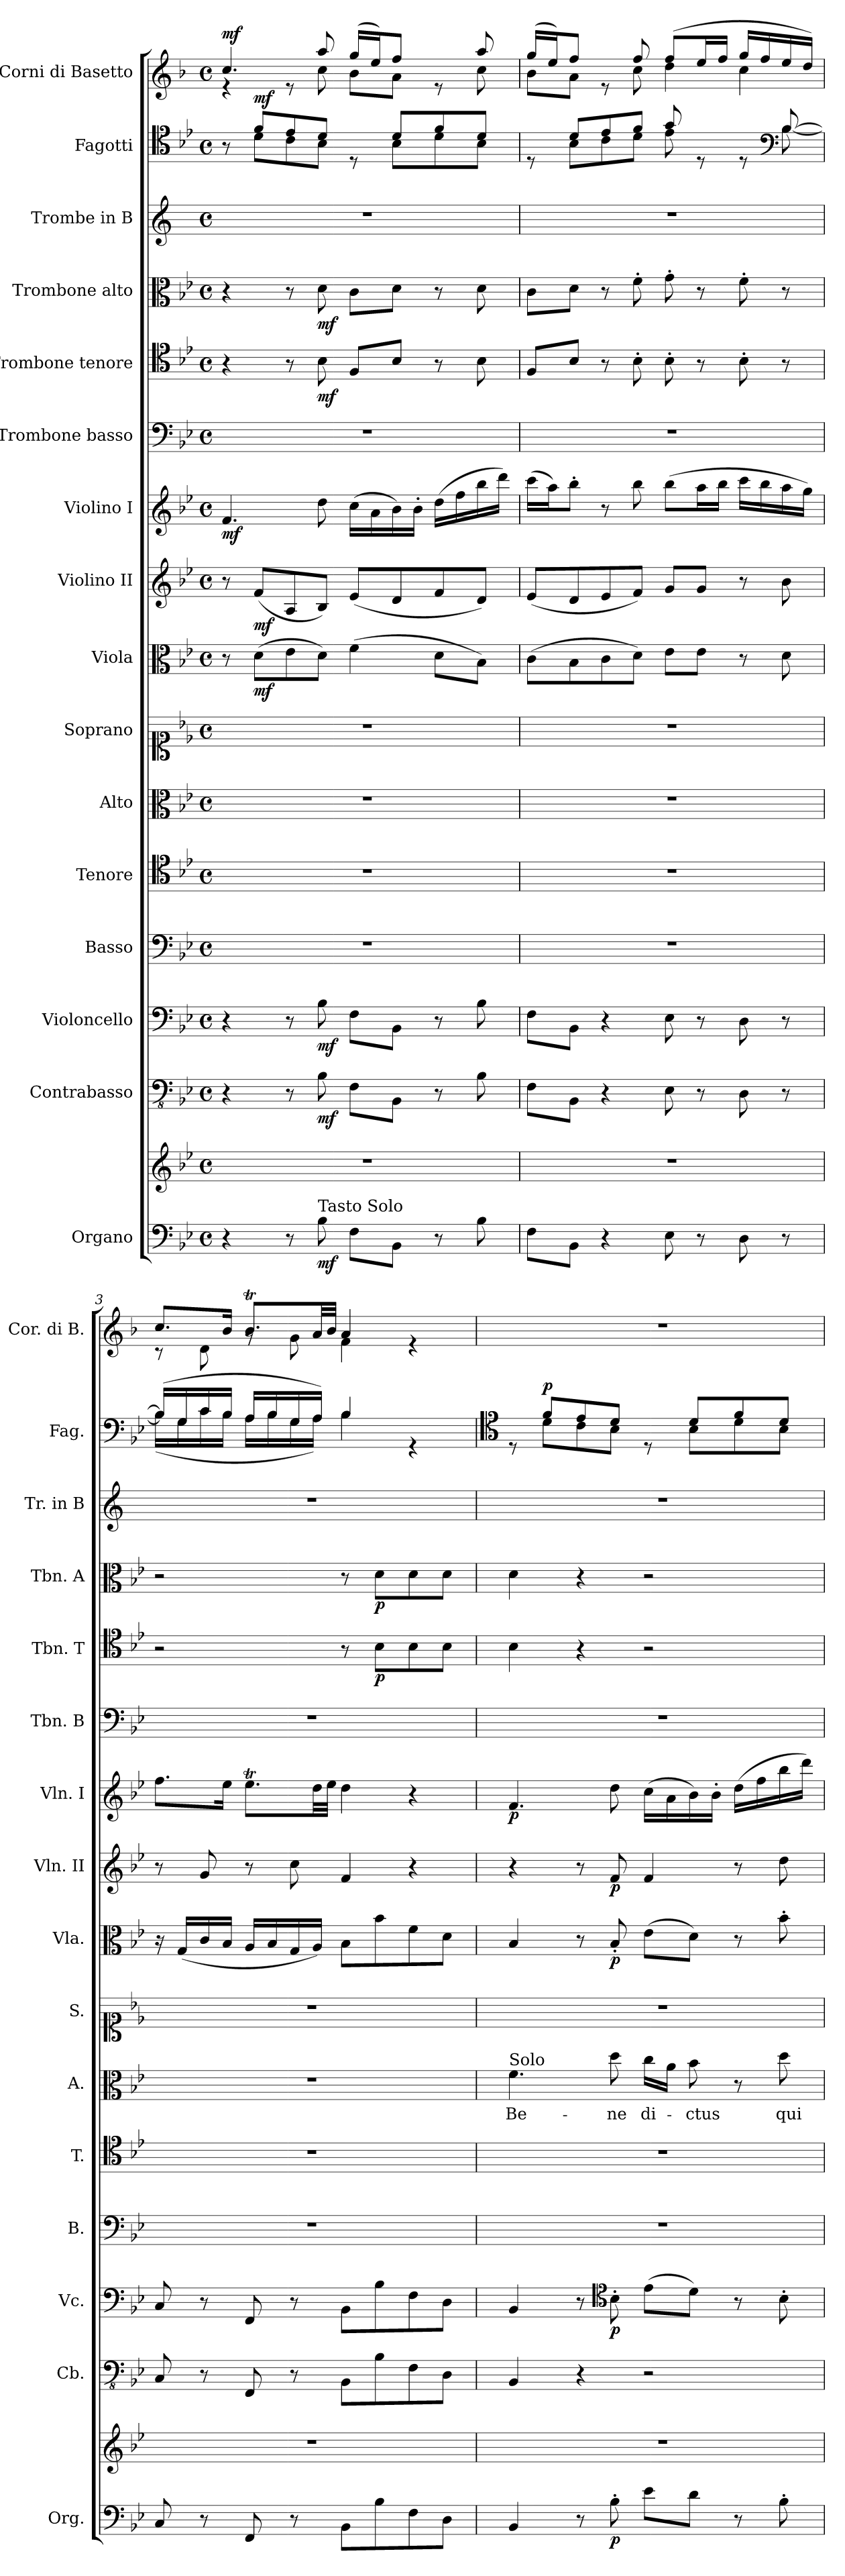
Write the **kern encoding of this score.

**kern	**kern	**dynam	**kern	**dynam	**kern	**dynam	**kern	**kern	**kern	**text	**dynam	**kern	**kern	**dynam	**kern	**dynam	**kern	**dynam	**kern	**kern	**dynam	**kern	**dynam	**kern	**kern	**text	**dynam	**kern	**text	**text	**dynam
*part16	*part16	*part16	*part15	*part15	*part14	*part14	*part13	*part12	*part11	*part11	*part11	*part10	*part9	*part9	*part8	*part8	*part7	*part7	*part6	*part5	*part5	*part4	*part4	*part3	*part2	*part2	*part2	*part1	*part1	*part1	*part1
*staff17	*staff16	*staff16/17	*staff15	*staff15	*staff14	*staff14	*staff13	*staff12	*staff11	*staff11	*staff11	*staff10	*staff9	*staff9	*staff8	*staff8	*staff7	*staff7	*staff6	*staff5	*staff5	*staff4	*staff4	*staff3	*staff2	*staff2	*staff2	*staff1	*staff1	*staff1	*staff1
*I"Organo	*	*	*I"Contrabasso	*	*I"Violoncello	*	*I"Basso	*I"Tenore	*I"Alto	*	*	*I"Soprano	*I"Viola	*	*I"Violino II	*	*I"Violino I	*	*I"Trombone basso	*I"Trombone tenore	*	*I"Trombone alto	*	*I"Trombe in B	*I"Fagotti	*	*	*I"Corni di Basetto	*	*	*
*I'Org.	*	*	*I'Cb.	*	*I'Vc.	*	*I'B.	*I'T.	*I'A.	*	*	*I'S.	*I'Vla.	*	*I'Vln. II	*	*I'Vln. I	*	*I'Tbn. B	*I'Tbn. T	*	*I'Tbn. A	*	*I'Tr. in B	*I'Fag.	*	*	*I'Cor. di B.	*	*	*
*clefF4	*clefG2	*	*clefFv4	*	*clefF4	*	*clefF4	*clefC4	*clefC3	*	*	*clefC1	*clefC3	*	*clefG2	*	*clefG2	*	*clefF4	*clefC4	*	*clefC3	*	*clefG2	*clefC4	*	*	*clefG2	*	*	*
*	*	*	*	*	*	*	*	*	*	*	*	*	*	*	*	*	*	*	*	*	*	*	*	*ITrd1c2	*	*	*	*ITrd4c7	*	*	*
*k[b-e-]	*k[b-e-]	*	*k[b-e-]	*	*k[b-e-]	*	*k[b-e-]	*k[b-e-]	*k[b-e-]	*	*	*k[b-e-]	*k[b-e-]	*	*k[b-e-]	*	*k[b-e-]	*	*k[b-e-]	*k[b-e-]	*	*k[b-e-]	*	*k[b-e-]	*k[b-e-]	*	*	*k[b-e-]	*	*	*
*M4/4	*M4/4	*	*M4/4	*	*M4/4	*	*M4/4	*M4/4	*M4/4	*	*	*M4/4	*M4/4	*	*M4/4	*	*M4/4	*	*M4/4	*M4/4	*	*M4/4	*	*M4/4	*M4/4	*	*	*M4/4	*	*	*
*met(c)	*met(c)	*	*met(c)	*	*met(c)	*	*met(c)	*met(c)	*met(c)	*	*	*met(c)	*met(c)	*	*met(c)	*	*met(c)	*	*met(c)	*met(c)	*	*met(c)	*	*met(c)	*met(c)	*	*	*met(c)	*	*	*
=1	=1	=1	=1	=1	=1	=1	=1	=1	=1	=1	=1	=1	=1	=1	=1	=1	=1	=1	=1	=1	=1	=1	=1	=1	=1	=1	=1	=1	=1	=1	=1
*	*	*	*	*	*	*	*	*	*	*	*	*	*	*	*	*	*	*	*	*	*	*	*	*	*^	*	*	*	*	*	*
!	!	!	!	!	!	!	!	!	!	!	!	!	!	!	!	!	!	!	!	!	!	!	!	!	!	!	!	!	!LO:TX:a:B:t=Andante	!	!	!
!	!	!	!	!	!	!	!	!	!	!	!	!	!	!	!	!	!	!LO:DY:b	!	!	!	!	!	!	!	!	!	!	!	!LO:LY:b	!LO:LY:b	!LO:DY:b
*	*	*	*	*	*	*	*	*	*	*	*	*	*	*	*	*	*	*	*	*	*	*	*	*	*	*	*	*	*^	*	*	*
4r	1r	.	4r	.	4r	.	1r	1r	1r	.	.	1r	8r	.	8r	.	4.f/	mf	1r	4r	.	4r	.	1r	8r	8ryy	.	.	4.f/	4r	.	.	mf
!	!	!	!	!	!	!	!	!	!	!	!	!	!	!LO:DY:b	!	!LO:DY:b	!	!	!	!	!	!	!	!	!	!	!LO:LY:b	!LO:DY:b	!	!	!	!	!
.	.	.	.	.	.	.	.	.	.	.	.	.	(>8d\L	mf	(<8f/L	mf	.	.	.	.	.	.	.	.	8f/L	8d\L	.	mf	.	.	.	.	.
8r	.	.	8r	.	8r	.	.	.	.	.	.	.	8e-\	.	8A/	.	.	.	.	8r	.	8r	.	.	8e-/	8c\	.	.	.	8r	.	.	.
!LO:TX:a:t=Tasto Solo	!	!	!	!	!	!	!	!	!	!	!	!	!	!	!	!	!	!	!	!	!	!	!	!	!	!	!	!	!	!	!	!	!
!	!	!LO:DY:b=2	!	!LO:DY:b	!	!LO:DY:b	!	!	!	!	!	!	!	!	!	!	!	!	!	!	!LO:DY:b	!	!LO:DY:b	!	!	!	!	!	!	!	!	!	!
8B-\	.	mf	8BB-\	mf	8B-\	mf	.	.	.	.	.	.	8d\J)	.	8B-/J)	.	8dd\	.	.	8B-\	mf	8d\	mf	.	8d/J	8B-\J	.	.	8dd/	8f\	.	.	.
8F\L	.	.	8FF\L	.	8F\L	.	.	.	.	.	.	.	(>4f\	.	(<8e-/L	.	(>16cc\LL	.	.	8F/L	.	8c\L	.	.	8rD	8ryy	.	.	(>16cc/LL	8e-\L	.	.	.
.	.	.	.	.	.	.	.	.	.	.	.	.	.	.	.	.	16a\	.	.	.	.	.	.	.	.	.	.	.	16a/J)	.	.	.	.
8BB-\J	.	.	8BBB-\J	.	8BB-\J	.	.	.	.	.	.	.	.	.	8d/	.	16b-\)	.	.	8B-/J	.	8d\J	.	.	8d/L	8B-\L	.	.	8b-/J	8d\J	.	.	.
.	.	.	.	.	.	.	.	.	.	.	.	.	.	.	.	.	16b-'\JJ	.	.	.	.	.	.	.	.	.	.	.	.	.	.	.	.
8r	.	.	8r	.	8r	.	.	.	.	.	.	.	8d\L	.	8f/	.	(>16dd\LL	.	.	8r	.	8r	.	.	8f/	8d\	.	.	8re	8ryy	.	.	.
.	.	.	.	.	.	.	.	.	.	.	.	.	.	.	.	.	16ff\	.	.	.	.	.	.	.	.	.	.	.	.	.	.	.	.
8B-\	.	.	8BB-\	.	8B-\	.	.	.	.	.	.	.	8B-\J)	.	8d/J)	.	16bb-\	.	.	8B-\	.	8d\	.	.	8d/J	8B-\J	.	.	8dd/	8f\	.	.	.
.	.	.	.	.	.	.	.	.	.	.	.	.	.	.	.	.	16ddd\JJ)	.	.	.	.	.	.	.	.	.	.	.	.	.	.	.	.
=2	=2	=2	=2	=2	=2	=2	=2	=2	=2	=2	=2	=2	=2	=2	=2	=2	=2	=2	=2	=2	=2	=2	=2	=2	=2	=2	=2	=2	=2	=2	=2	=2	=2
8F\L	1r	.	8FF\L	.	8F\L	.	1r	1r	1r	.	.	1r	(>8c\L	.	(<8e-/L	.	(>16ccc\LL	.	1r	8F/L	.	8c\L	.	1r	8rD	8ryy	.	.	(>16cc/LL	8e-\L	.	.	.
.	.	.	.	.	.	.	.	.	.	.	.	.	.	.	.	.	16aa\J)	.	.	.	.	.	.	.	.	.	.	.	16a/J)	.	.	.	.
8BB-\J	.	.	8BBB-\J	.	8BB-\J	.	.	.	.	.	.	.	8B-\	.	8d/	.	8bb-'\J	.	.	8B-/J	.	8d\J	.	.	8d/L	8B-\L	.	.	8b-/J	8d\J	.	.	.
4r	.	.	4r	.	4r	.	.	.	.	.	.	.	8c\	.	8e-/	.	8r	.	.	8r	.	8r	.	.	8e-/	8c\	.	.	8re	8ryy	.	.	.
.	.	.	.	.	.	.	.	.	.	.	.	.	8d\J)	.	8f/J)	.	8bb-\	.	.	8B-'\	.	8f'\	.	.	8f/J	8d\J	.	.	8b-/	8f\	.	.	.
8E-\	.	.	8EE-\	.	8E-\	.	.	.	.	.	.	.	8e-\L	.	8g/L	.	(>8bb-\L	.	.	8B-'\	.	8g'\	.	.	8g/	8e-\	.	.	(>8b-/L	4g\	.	.	.
8r	.	.	8r	.	8r	.	.	.	.	.	.	.	8e-\J	.	8g/J	.	16aa\L	.	.	8r	.	8r	.	.	8rD	4ryy	.	.	16a/L	.	.	.	.
.	.	.	.	.	.	.	.	.	.	.	.	.	.	.	.	.	16bb-\JJ	.	.	.	.	.	.	.	.	.	.	.	16b-/JJ	.	.	.	.
8D\	.	.	8DD\	.	8D\	.	.	.	.	.	.	.	8r	.	8r	.	16ccc\LL	.	.	8B-'\	.	8f'\	.	.	8rD	.	.	.	16cc/LL	4f\	.	.	.
.	.	.	.	.	.	.	.	.	.	.	.	.	.	.	.	.	16bb-\	.	.	.	.	.	.	.	.	.	.	.	16b-/	.	.	.	.
*	*	*	*	*	*	*	*	*	*	*	*	*	*	*	*	*	*	*	*	*	*	*	*	*	*clefF4	*	*	*	*	*	*	*	*
8r	.	.	8r	.	8r	.	.	.	.	.	.	.	8d\	.	8b-\	.	16aa\	.	.	8r	.	8r	.	.	[8B-/	[8B-\	.	.	16a/	.	.	.	.
.	.	.	.	.	.	.	.	.	.	.	.	.	.	.	.	.	16gg\JJ)	.	.	.	.	.	.	.	.	.	.	.	16g/JJ)	.	.	.	.
=3	=3	=3	=3	=3	=3	=3	=3	=3	=3	=3	=3	=3	=3	=3	=3	=3	=3	=3	=3	=3	=3	=3	=3	=3	=3	=3	=3	=3	=3	=3	=3	=3	=3
!	!	!	!	!	!	!	!	!	!	!	!LO:DY:a	!	!	!	!	!	!	!	!	!	!	!	!	!	!	!	!	!	!	!	!	!	!
8C/	1r	.	8CC/	.	8C/	.	1r	1r	1r	.	other-dynamics	1r	16r	.	8r	.	8.ff\L	.	1r	2r	.	2r	.	1r	(>16B-/LL]	(<16B-\LL]	.	.	8.f/L	8r	.	.	.
.	.	.	.	.	.	.	.	.	.	.	.	.	(<16G/LL	.	.	.	.	.	.	.	.	.	.	.	16G/	16G\	.	.	.	.	.	.	.
8r	.	.	8r	.	8r	.	.	.	.	.	.	.	16c/	.	8g/	.	.	.	.	.	.	.	.	.	16c/	16c\	.	.	.	8G\	.	.	.
.	.	.	.	.	.	.	.	.	.	.	.	.	16B-/JJ	.	.	.	16ee-\Jk	.	.	.	.	.	.	.	16B-/JJ	16B-\JJ	.	.	16e-/Jk	.	.	.	.
8FF/	.	.	8FFF/	.	8FF/	.	.	.	.	.	.	.	16A/LL	.	8r	.	8.ee-T\L	.	.	.	.	.	.	.	16A/LL	16A\LL	.	.	8.e-T/L	8rg	.	.	.
.	.	.	.	.	.	.	.	.	.	.	.	.	16B-/	.	.	.	.	.	.	.	.	.	.	.	16B-/	16B-\	.	.	.	.	.	.	.
8r	.	.	8r	.	8r	.	.	.	.	.	.	.	16G/	.	8cc\	.	.	.	.	.	.	.	.	.	16G/	16G\	.	.	.	8c\	.	.	.
.	.	.	.	.	.	.	.	.	.	.	.	.	16A/JJ)	.	.	.	32dd\LL	.	.	.	.	.	.	.	16A/JJ)	16A\JJ)	.	.	32d/LL	.	.	.	.
.	.	.	.	.	.	.	.	.	.	.	.	.	.	.	.	.	32ee-\JJJ	.	.	.	.	.	.	.	.	.	.	.	32e-/JJJ	.	.	.	.
8BB-\L	.	.	8BBB-\L	.	8BB-\L	.	.	.	.	.	.	.	8B-\L	.	4f/	.	4dd\	.	.	8r	.	8r	.	.	4B-/	4B-\	.	.	4d/	4B-\	.	.	.
!	!	!	!	!	!	!	!	!	!	!	!	!	!	!	!	!	!	!	!	!	!LO:DY:b	!	!LO:DY:b	!	!	!	!	!	!	!	!	!	!
8B-\	.	.	8BB-\	.	8B-\	.	.	.	.	.	.	.	8b-\	.	.	.	.	.	.	8B-\L	p	8d\L	p	.	.	.	.	.	.	.	.	.	.
8F\	.	.	8FF\	.	8F\	.	.	.	.	.	.	.	8f\	.	4r	.	4r	.	.	8B-\	.	8d\	.	.	4rGG	4ryy	.	.	4re	4ryy	.	.	.
8D\J	.	.	8DD\J	.	8D\J	.	.	.	.	.	.	.	8d\J	.	.	.	.	.	.	8B-\J	.	8d\J	.	.	.	.	.	.	.	.	.	.	.
*	*	*	*	*	*	*	*	*	*	*	*	*	*	*	*	*	*	*	*	*	*	*	*	*	*	*	*	*	*v	*v	*	*	*
=4	=4	=4	=4	=4	=4	=4	=4	=4	=4	=4	=4	=4	=4	=4	=4	=4	=4	=4	=4	=4	=4	=4	=4	=4	=4	=4	=4	=4	=4	=4	=4	=4
*	*	*	*	*	*	*	*	*	*	*	*	*	*	*	*	*	*	*	*	*	*	*	*	*	*clefC4	*	*	*	*	*	*	*
!	!	!	!	!	!	!	!	!	!LO:TX:a:t=Solo	!	!	!	!	!	!	!	!	!	!	!	!	!	!	!	!	!	!	!	!	!	!	!
!	!	!	!	!	!	!	!	!	!	!LO:LY:b	!	!	!	!	!	!	!	!LO:DY:b	!	!	!	!	!	!	!	!	!	!	!	!	!	!
4BB-/	1r	.	4BBB-/	.	4BB-/	.	1r	1r	4.f\	Be-	.	1r	4B-/	.	4r	.	4.f/	p	1r	4B-\	.	4d\	.	1r	8rD	8ryy	.	.	1r	.	.	.
!	!	!	!	!	!	!	!	!	!	!	!	!	!	!	!	!	!	!	!	!	!	!	!	!	!	!	!	!LO:DY:b	!	!	!	!
.	.	.	.	.	.	.	.	.	.	.	.	.	.	.	.	.	.	.	.	.	.	.	.	.	8f/L	8d\L	.	p	.	.	.	.
8r	.	.	4r	.	8r	.	.	.	.	.	.	.	8r	.	8r	.	.	.	.	4r	.	4r	.	.	8e-/	8c\	.	.	.	.	.	.
*	*	*	*	*	*clefC4	*	*	*	*	*	*	*	*	*	*	*	*	*	*	*	*	*	*	*	*	*	*	*	*	*	*	*
!	!	!LO:DY:b=2	!	!	!	!LO:DY:b	!	!	!	!LO:LY:b	!	!	!	!LO:DY:b	!	!LO:DY:b	!	!	!	!	!	!	!	!	!	!	!	!	!	!	!	!
8B-'\	.	p	.	.	8B-'\	p	.	.	8dd\	-ne	.	.	8B-'/	p	8f/	p	8dd\	.	.	.	.	.	.	.	8d/J	8B-\J	.	.	.	.	.	.
!	!	!	!	!	!	!	!	!	!	!LO:LY:b	!	!	!	!	!	!	!	!	!	!	!	!	!	!	!	!	!	!	!	!	!	!
8e-\L	.	.	2r	.	(>8e-\L	.	.	.	16cc\LL	di-	.	.	(>8e-\L	.	4f/	.	(>16cc\LL	.	.	2r	.	2r	.	.	8rD	8ryy	.	.	.	.	.	.
.	.	.	.	.	.	.	.	.	16a\JJ	.	.	.	.	.	.	.	16a\	.	.	.	.	.	.	.	.	.	.	.	.	.	.	.
!	!	!	!	!	!	!	!	!	!	!LO:LY:b	!	!	!	!	!	!	!	!	!	!	!	!	!	!	!	!	!	!	!	!	!	!
8d\J	.	.	.	.	8d\J)	.	.	.	8b-\	-ctus	.	.	8d\J)	.	.	.	16b-\)	.	.	.	.	.	.	.	8d/L	8B-\L	.	.	.	.	.	.
.	.	.	.	.	.	.	.	.	.	.	.	.	.	.	.	.	16b-'\JJ	.	.	.	.	.	.	.	.	.	.	.	.	.	.	.
8r	.	.	.	.	8r	.	.	.	8r	.	.	.	8r	.	8r	.	(>16dd\LL	.	.	.	.	.	.	.	8f/	8d\	.	.	.	.	.	.
.	.	.	.	.	.	.	.	.	.	.	.	.	.	.	.	.	16ff\	.	.	.	.	.	.	.	.	.	.	.	.	.	.	.
!	!	!	!	!	!	!	!	!	!	!LO:LY:b	!	!	!	!	!	!	!	!	!	!	!	!	!	!	!	!	!	!	!	!	!	!
8B-'\	.	.	.	.	8B-'\	.	.	.	8dd\	qui	.	.	8b-'\	.	8dd\	.	16bb-\	.	.	.	.	.	.	.	8d/J	8B-\J	.	.	.	.	.	.
.	.	.	.	.	.	.	.	.	.	.	.	.	.	.	.	.	16ddd\JJ)	.	.	.	.	.	.	.	.	.	.	.	.	.	.	.
*	*	*	*	*	*	*	*	*	*	*	*	*	*	*	*	*	*	*	*	*	*	*	*	*	*v	*v	*	*	*	*	*	*
=	=	=	=	=	=	=	=	=	=	=	=	=	=	=	=	=	=	=	=	=	=	=	=	=	=	=	=	=	=	=	=
*-	*-	*-	*-	*-	*-	*-	*-	*-	*-	*-	*-	*-	*-	*-	*-	*-	*-	*-	*-	*-	*-	*-	*-	*-	*-	*-	*-	*-	*-	*-	*-
